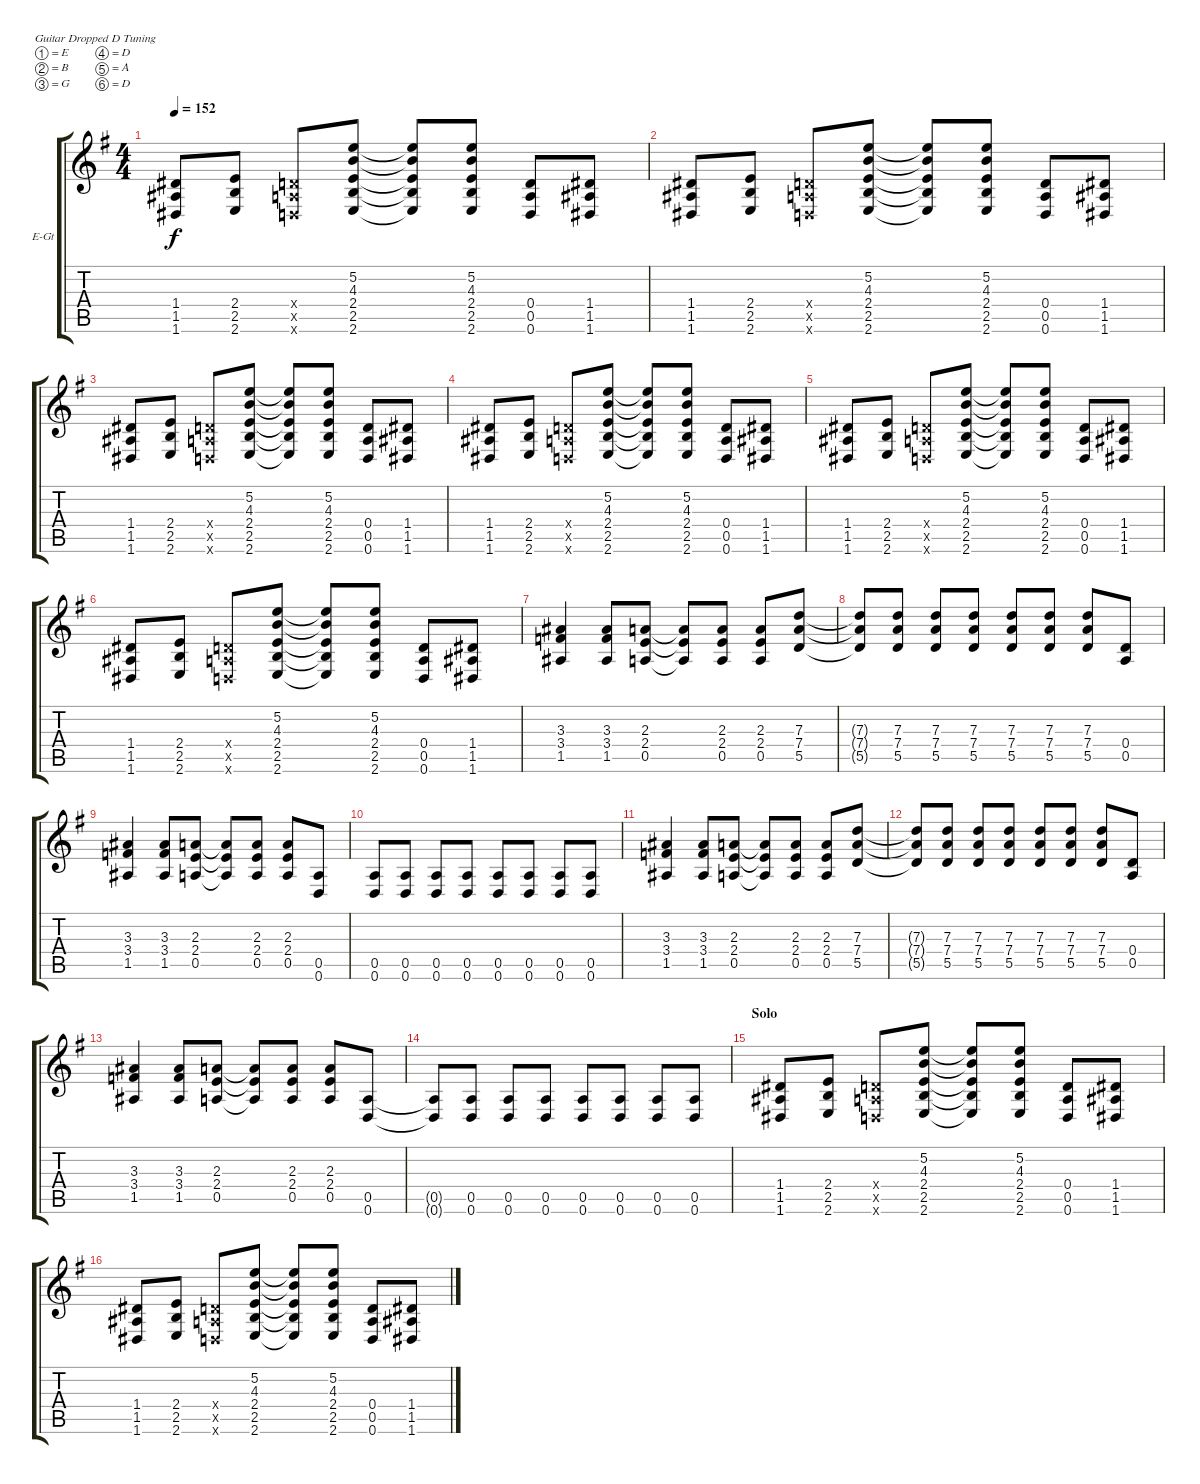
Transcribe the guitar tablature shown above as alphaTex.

\defaultSystemsLayout 4
\bracketExtendMode groupsimilarinstruments
\firstSystemTrackNameOrientation horizontal
\otherSystemsTrackNameOrientation horizontal
\track ("Electric Guitar" "E-Gt") {instrument distortionguitar}
\staff {score tabs}
\tuning (E4 B3 G3 D3 A2 D2)
\ts (4 4)
\tempo 152
\clef g2
\ks g
(1.6 1.5 1.4).8{dy f} (2.6 2.5 2.4).8 (0.6{x} 0.5{x} 0.4{x}).8 (2.6 2.5 2.4 4.3 5.2).8 (5.2{t} 4.3{t} 2.4{t} 2.5{t} 2.6{t}).8 (5.2 4.3 2.4 2.5 2.6).8 (0.6 0.5 0.4).8 (1.4 1.5 1.6).8 |
(1.6 1.5 1.4).8 (2.6 2.5 2.4).8 (0.6{x} 0.5{x} 0.4{x}).8 (2.6 2.5 2.4 4.3 5.2).8 (5.2{t} 4.3{t} 2.4{t} 2.5{t} 2.6{t}).8 (5.2 4.3 2.4 2.5 2.6).8 (0.6 0.5 0.4).8 (1.4 1.5 1.6).8 |
(1.6 1.5 1.4).8 (2.6 2.5 2.4).8 (0.6{x} 0.5{x} 0.4{x}).8 (2.6 2.5 2.4 4.3 5.2).8 (5.2{t} 4.3{t} 2.4{t} 2.5{t} 2.6{t}).8 (5.2 4.3 2.4 2.5 2.6).8 (0.6 0.5 0.4).8 (1.4 1.5 1.6).8 |
(1.6 1.5 1.4).8 (2.6 2.5 2.4).8 (0.6{x} 0.5{x} 0.4{x}).8 (2.6 2.5 2.4 4.3 5.2).8 (5.2{t} 4.3{t} 2.4{t} 2.5{t} 2.6{t}).8 (5.2 4.3 2.4 2.5 2.6).8 (0.6 0.5 0.4).8 (1.4 1.5 1.6).8 |
(1.6 1.5 1.4).8 (2.6 2.5 2.4).8 (0.6{x} 0.5{x} 0.4{x}).8 (2.6 2.5 2.4 4.3 5.2).8 (5.2{t} 4.3{t} 2.4{t} 2.5{t} 2.6{t}).8 (5.2 4.3 2.4 2.5 2.6).8 (0.6 0.5 0.4).8 (1.4 1.5 1.6).8 |
(1.6 1.5 1.4).8 (2.6 2.5 2.4).8 (0.6{x} 0.5{x} 0.4{x}).8 (2.6 2.5 2.4 4.3 5.2).8 (5.2{t} 4.3{t} 2.4{t} 2.5{t} 2.6{t}).8 (5.2 4.3 2.4 2.5 2.6).8 (0.6 0.5 0.4).8 (1.4 1.5 1.6).8 |
(1.5 3.4 3.3).4 (1.5 3.4 3.3).8 (0.5 2.4 2.3).8 (0.5{t} 2.3{t} 2.4{t}).8 (2.3 2.4 0.5).8 (0.5 2.4 2.3).8 (5.5 7.4 7.3).8 |
(7.4{t} 7.3{t} 5.5{t}).8 (7.4 7.3 5.5).8 (7.4 7.3 5.5).8 (7.4 7.3 5.5).8 (7.4 7.3 5.5).8 (7.4 7.3 5.5).8 (7.4 7.3 5.5).8 (0.5 0.4).8 |
(1.5 3.4 3.3).4 (1.5 3.4 3.3).8 (0.5 2.4 2.3).8 (0.5{t} 2.3{t} 2.4{t}).8 (2.3 2.4 0.5).8 (0.5 2.4 2.3).8 (0.6 0.5).8 |
(0.6 0.5).8 (0.6 0.5).8 (0.6 0.5).8 (0.6 0.5).8 (0.6 0.5).8 (0.6 0.5).8 (0.6 0.5).8 (0.6 0.5).8 |
(1.5 3.4 3.3).4 (1.5 3.4 3.3).8 (0.5 2.4 2.3).8 (0.5{t} 2.3{t} 2.4{t}).8 (2.3 2.4 0.5).8 (0.5 2.4 2.3).8 (5.5 7.4 7.3).8 |
(7.4{t} 7.3{t} 5.5{t}).8 (7.4 7.3 5.5).8 (7.4 7.3 5.5).8 (7.4 7.3 5.5).8 (7.4 7.3 5.5).8 (7.4 7.3 5.5).8 (7.4 7.3 5.5).8 (0.5 0.4).8 |
(1.5 3.4 3.3).4 (1.5 3.4 3.3).8 (0.5 2.4 2.3).8 (0.5{t} 2.3{t} 2.4{t}).8 (2.3 2.4 0.5).8 (0.5 2.4 2.3).8 (0.6 0.5).8 |
(0.6{t} 0.5{t}).8 (0.6 0.5).8 (0.6 0.5).8 (0.6 0.5).8 (0.6 0.5).8 (0.6 0.5).8 (0.6 0.5).8 (0.6 0.5).8 |
\section ("" "Solo")
(1.6 1.5 1.4).8 (2.6 2.5 2.4).8 (0.6{x} 0.5{x} 0.4{x}).8 (2.6 2.5 2.4 4.3 5.2).8 (5.2{t} 4.3{t} 2.4{t} 2.5{t} 2.6{t}).8 (5.2 4.3 2.4 2.5 2.6).8 (0.6 0.5 0.4).8 (1.4 1.5 1.6).8 |
(1.6 1.5 1.4).8 (2.6 2.5 2.4).8 (0.6{x} 0.5{x} 0.4{x}).8 (2.6 2.5 2.4 4.3 5.2).8 (5.2{t} 4.3{t} 2.4{t} 2.5{t} 2.6{t}).8 (5.2 4.3 2.4 2.5 2.6).8 (0.6 0.5 0.4).8 (1.4 1.5 1.6).8
